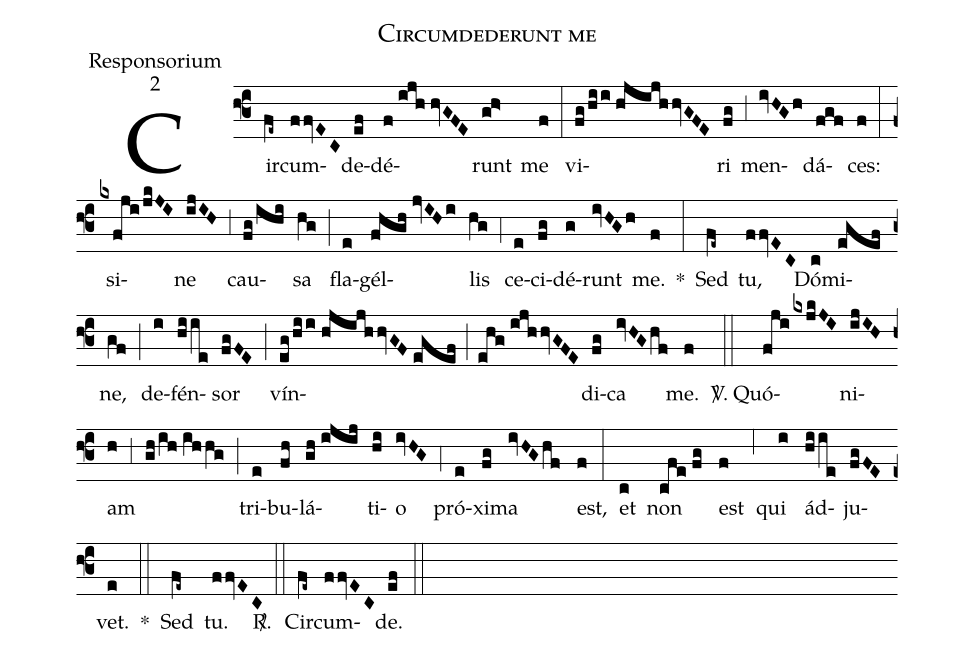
name:Circumdederunt me;
office-part:Responsorium;
mode:2;
%%
(f3) Cir(fe~)cum(ffvEC)de(ef)dé(f//ijh//hvGFE)runt(gh>) me(f) (:)
vi(fg/hii//hjijhhvGFE)ri(fg) (,3) men(ivHGh)dá(fgf)ces:(f) (:)
si(kxfji/jkJI)ne(ijIH) (,3) cau(fg/ihi)sa(hg) (;) fla(e)gél(fhgh//jvIHi)lis(hg) (,4) ce(e)ci(fg)dé(g)runt(ivHGh) me.(f) *(:) Sed(fe~) tu,(ffvEC) Dó(c)mi(egef)ne,(gf) (;) de(i)fén(hiie)sor(fgFE) (;) vín(eg/hii//hjijhhvGF//egef;ehg//ijhhvGFE)di(fg)ca(ivHGhf) me.(f) (::)

<sp>V/</sp>. Quó(fji/kxjkJI)ni(ijIH)am(h;3gh/ih//ihhg) (;) tri(e)bu(fh)lá(gh//ijij)ti(hi)o(ivHG) (,4) pró(e)xi(fg)ma(ivHG/hf) est,(f) (:)
et(c) non(cfe//fg) est(f) (,6) qui(i) ád(hiie)ju(fgFE)vet.(e) *(::) Sed(fe~) tu.(ffvEC) <sp>R/</sp>.(::) Cir(fe~)cum(ffvEC)de.(ef) (::)
